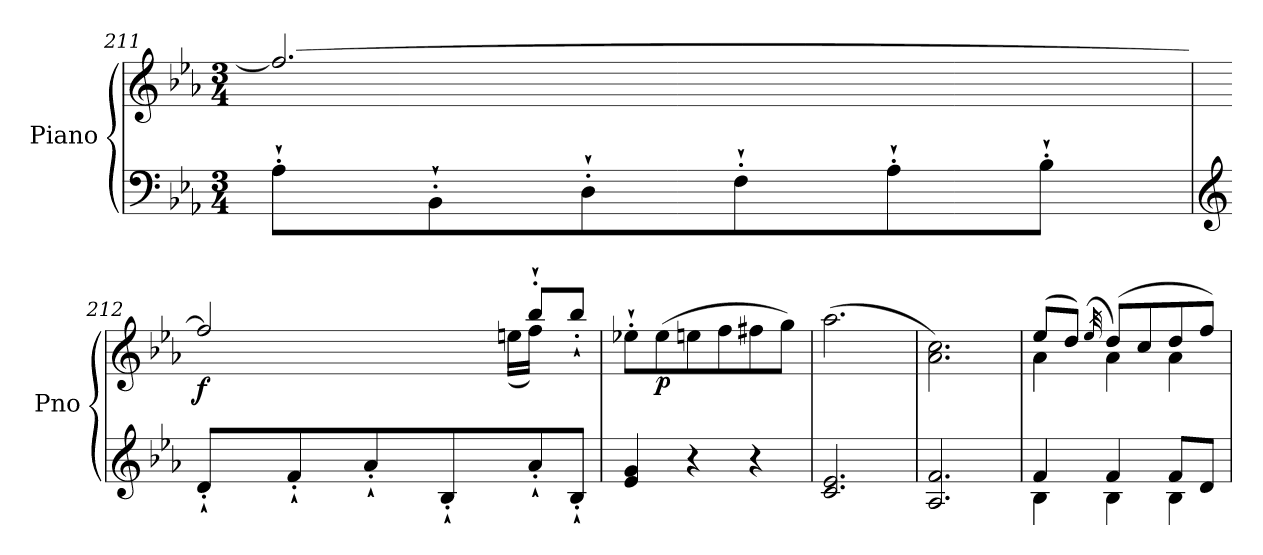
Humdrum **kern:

**kern	**kern	**dynam
*part1	*part1	*part1
*staff2	*staff1	*staff1/2
*I"Piano	*	*
*I'Pno	*	*
!!LO:LB:g=z
*clefF4	*clefG2	*
*k[b-e-a-]	*k[b-e-a-]	*
*E-:	*E-:	*
*M3/4	*M3/4	*
=211	=211	=211
*	*^	*
8A-'`\L	2.ff/_	32ffLLLyy	.
.	.	32ggyy	.
.	.	32ffyy	.
.	.	32ggyy	.
8BB-'`\	.	32ffyy	.
.	.	32ggyy	.
.	.	32ffyy	.
.	.	32ggJJJyy	.
8D'`\	.	32ffLLLyy	.
.	.	32ggyy	.
.	.	32ffyy	.
.	.	32ggyy	.
8F'`\	.	32ffyy	.
.	.	32ggyy	.
.	.	32ffyy	.
.	.	32ggJJJyy	.
8A-'`\	.	32ffLLLyy	.
.	.	32ggyy	.
.	.	32ffyy	.
.	.	32ggyy	.
8B-'`\J	.	32ffyy	.
.	.	32ggyy	.
.	.	32ffyy	.
.	.	32ggJJJyy	.
=212	=212	=212	=212
*clefG2	*	*	*
!	!	!	!LO:DY:b
8d'`/L	2ff/]	32ffLLLyy	f
.	.	32ggyy	.
.	.	32ffyy	.
.	.	32ggyy	.
8f'`/	.	32ffyy	.
.	.	32ggyy	.
.	.	32ffyy	.
.	.	32ggJJJyy	.
8a-'`/	.	32ffLLLyy	.
.	.	32ggyy	.
.	.	32ffyy	.
.	.	32ggyy	.
*	*	*Xtuplet	*
8B-'`/	.	48ffyy	.
.	.	48ggyy	.
.	.	48ffJJJyy	.
.	.	(<16een\LL	.
8a-'`/	8bb-'`/L	16ff\JJ)	.
.	.	8.ryy	.
8B-'`/J	8bb-'`/J	.	.
*	*v	*v	*
!!LO:PB:g=z
=213	=213	=213
4e-/ 4g/	8ee-X'`\L	.
!	!	!LO:DY:b
.	(>8ee-\	p
4r	8een\	.
.	8ff\	.
4r	8ff#X\	.
.	8gg\J)	.
=214	=214	=214
2.c/ 2.e-/	(>2.aa-\	.
=215	=215	=215
2.A-/ 2.f/	2.a-\ 2.cc\)	.
=216	=216	=216
*^	*^	*
4f/	4B-\	(>8ee-/L	4a-\	.
.	.	8dd/J)	.	.
.	.	(<32qee-/	.	.
4f/	4B-\	(>8dd/L)	4a-\	.
.	.	8cc/	.	.
8f/L	4B-\	8dd/	4a-\	.
8d/J	.	8ff/J)	.	.
*v	*v	*	*	*
*	*v	*v	*
=	=	=
*-	*-	*-
